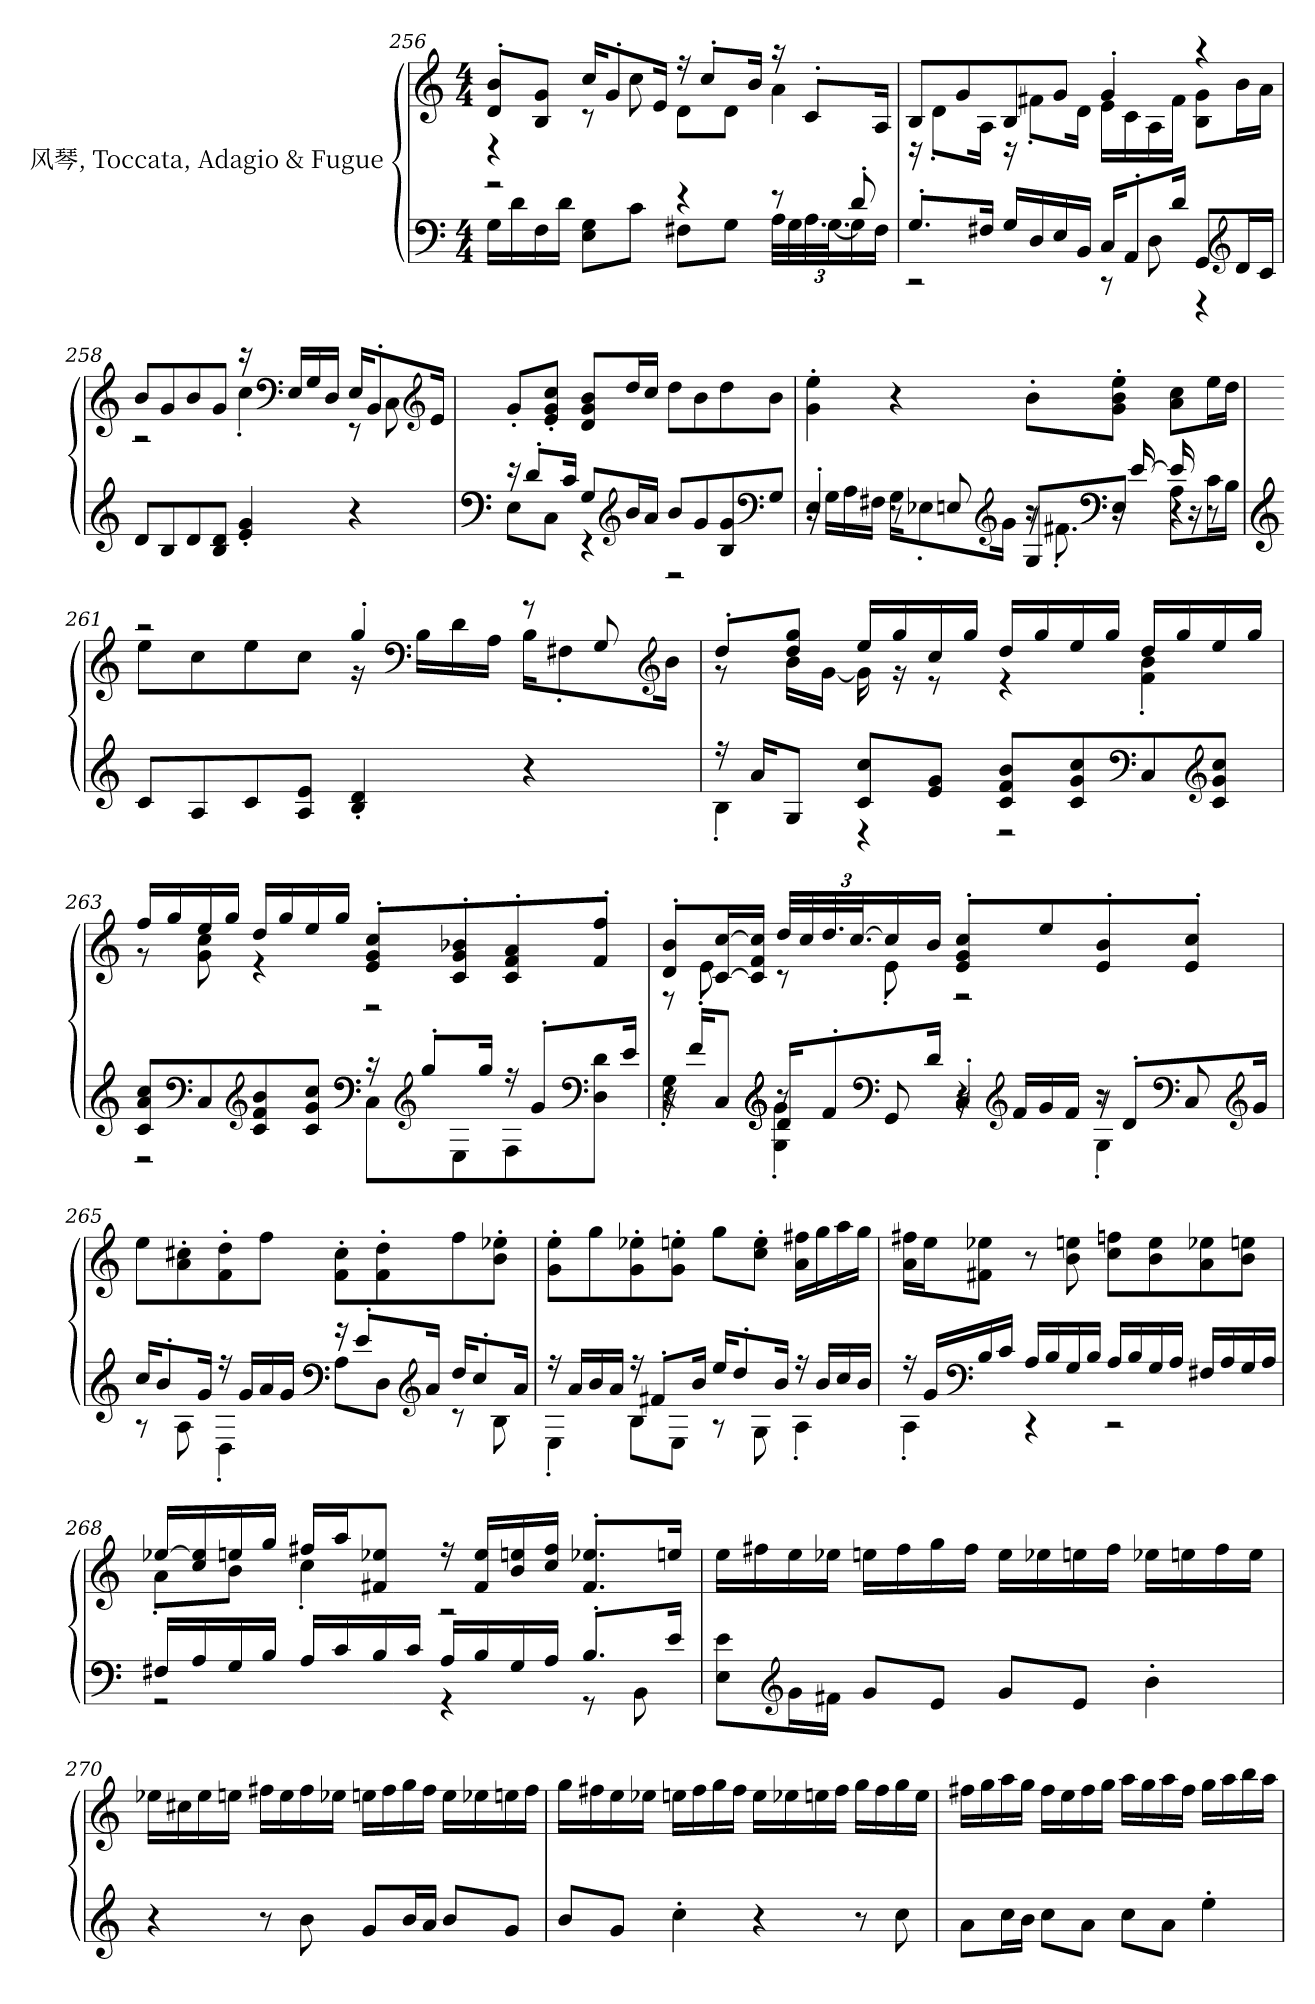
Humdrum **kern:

**kern	**kern
*part1	*part1
*staff2	*staff1
*I"风琴, Toccata, Adagio &amp; Fugue	*
!!LO:PB:g=z
*clefF4	*clefG2
*k[]	*k[]
*M4/4	*M4/4
=256	=256
*^	*^
2r	16G\LL	8d/' 8b/'L	4r
.	16d\	.	.
.	16F\	8B/ 8g/J	.
.	16d\JJ	.	.
.	8E\ 8G\L	16cc/KL	8r
.	.	8g'/	.
.	8c\J	.	8cc\
.	.	16e/Jk	.
4r	8F#X\L	16r	8d\L
.	.	8cc'/L	.
.	8G\J	.	8d\J
.	.	16b/Jk	.
8r	32A\LLL	16r	4a\
.	32G\	.	.
*	*Xbrackettup	*	*
.	48.A\	8c'/L	.
.	[48.G\J	.	.
8d'/	16G\]	.	.
.	16F#\JJ	16A/Jk	.
=257	=257	=257	=257
8.G'/L	2r	8B/L	16r
.	.	.	8d'\L
.	.	8g/	.
16F#X/Jk	.	.	16A\Jk
16G/LL	.	8B/	16r
16D/	.	.	8f#X'\L
16E/	.	8g/J	.
16BB/JJ	.	.	16d\Jk
16C/KL	8r	4g'/	16e\LL
8AA'/	.	.	16c\
.	8D\	.	16A\
16d/Jk	.	.	16f#\JJ
8GG/L	4r	4r	8B\ 8g\L
*clefG2	*	*	*
16d/L	.	.	16b\L
16c/JJ	.	.	16a\JJ
*v	*v	*	*
!!LO:LB:g=z	!!
=258	=258	=258
8d/L	8b/L	2r
8B/	8g/	.
8d/	8b/	.
8B/ 8d/J	8g/J	.
4e/' 4g/'	16r	4cc'\
*	*clefF4	*
.	16E/LL	.
.	16G/	.
.	16D/JJ	.
4r	16E/KL	8r
.	8BB'/	.
.	.	8C\
*	*clefG2	*
.	16e/Jk	.
*	*v	*v
=259	=259
*clefF4	*
*^	*
16r	8E\L	8g'/L
8d'/L	.	.
.	8C\J	8e/' 8g/' 8cc/'J
16c/Jk	.	.
8G/L	4r	8d/ 8g/ 8b/L
*clefG2	*	*
16b/L	.	16dd/L
16a/JJ	.	16cc/JJ
8b/L	2r	8dd\L
8g/	.	8b\
8B/ 8g/	.	8dd\
*clefF4	*	*
8G/J	.	8b\J
!!LO:LB:g=z
=260	=260	=260
*	*^	*
2r	16r	4E'/	4g\' 4ee\'
.	16G\LL	.	.
.	16A\	.	.
.	16F#X\JJ	.	.
.	16G\KL	8r	4r
.	8E-X'\	.	.
.	.	8En/	.
*clefG2	*	*	*
.	16g\Jk	.	.
8r	16r	8G/L	8b'\L
.	8.f#X'\	.	.
*clefF4	*	*	*
16r	.	8E/J	8g\' 8b\' 8ee\'J
[16e/	.	.	.
16e/]	8A\L	4r	8a\ 8cc\L
16r	.	.	.
8r	16c\L	.	16ee\L
.	16B\JJ	.	16dd\JJ
*v	*v	*v	*
=261	=261
*clefG2	*
*	*^
8c/L	2r	8ee\L
8A/	.	8cc\
8c/	.	8ee\
8A/ 8e/J	.	8cc\J
4B/' 4d/'	4gg'/	16r
*	*clefF4	*
.	.	16B\LL
.	.	16d\
.	.	16A\JJ
4r	8r	16B\KL
.	.	8F#X'\
.	8G/	.
*	*clefG2	*
.	.	16b\Jk
!!LO:LB:g=z	!!
=262	=262	=262
*^	*	*
16r	4B'\	8dd'/L	8r
16a/KL	.	.	.
8G/J	.	8dd/ 8gg/J	16b\LL
.	.	.	[16g\JJ
8c/ 8cc/L	4r	16ee/LL	16g\]
.	.	16gg/	16r
8e/ 8g/J	.	16cc/	8r
.	.	16gg/JJ	.
8c/ 8f/ 8b/L	2r	16dd/LL	4r
.	.	16gg/	.
8c/ 8g/ 8cc/	.	16ee/	.
.	.	16gg/JJ	.
*clefF4	*	*	*
8C/	.	16dd/LL	4f\' 4b\'
.	.	16gg/	.
*clefG2	*	*	*
8c/ 8g/ 8cc/J	.	16ee/	.
.	.	16gg/JJ	.
=263	=263	=263	=263
8c/ 8a/ 8cc/L	2r	16ff/LL	8r
.	.	16gg/	.
*clefF4	*	*	*
8C/	.	16ee/	8g\ 8cc\
.	.	16gg/JJ	.
*clefG2	*	*	*
8c/ 8f/ 8b/	.	16dd/LL	4r
.	.	16gg/	.
8c/ 8g/ 8cc/J	.	16ee/	.
.	.	16gg/JJ	.
*clefF4	*	*	*
16r	8C\L	8e/' 8g/' 8cc/'L	2r
*clefG2	*	*	*
8gg'/L	.	.	.
.	8E\	8c/' 8g/' 8b-X/'	.
16gg/Jk	.	.	.
16r	8F\	8c/' 8f/' 8a/'	.
8g'/L	.	.	.
*clefF4	*	*	*
.	8D\ 8d\J	8f/' 8ff/'J	.
16e/Jk	.	.	.
!!LO:LB:g=z	!!
=264	=264	=264	=264
*	*^	*	*
16r	4G'\	4r	8d/' 8b/'L	8r
16f/KL	.	.	.	.
8C/J	.	.	[16c/ [16cc/L	8e'\
.	.	.	16c/] 16f/ 16cc/]JJ	.
*clefG2	*	*	*	*
16d/KL	4G\' 4g\'	8r	32dd/LLL	8r
.	.	.	32cc/	.
*	*	*	*Xbrackettup	*
8f'/	.	.	48.dd/	.
.	.	.	[48.cc/J	.
*clefF4	*	*	*	*
.	.	8GG/	16cc/]	8e'\
16d/Jk	.	.	16b/JJ	.
16r	4r	4C'/	8e/' 8g/' 8cc/'L	2r
*clefG2	*	*	*	*
16f/LL	.	.	.	.
16g/	.	.	8ee/	.
16f/JJ	.	.	.	.
16r	4G'\	8r	8e/' 8b/'	.
8d'/L	.	.	.	.
*clefF4	*	*	*	*
.	.	8C/	8e/' 8cc/'J	.
*clefG2	*	*	*	*
16g/Jk	.	.	.	.
*	*v	*v	*	*
*	*	*v	*v
=265	=265	=265
16cc/KL	8r	8ee\L
8b'/	.	.
.	8A\	8a\' 8cc#X\'
16g/Jk	.	.
16r	4D'\	8f\' 8dd\'
16g/LL	.	.
16a/	.	8ff\J
16g/JJ	.	.
*clefF4	*	*
16r	8A\L	8f\' 8cc#\'L
8e'/L	.	.
.	8D\J	8f\' 8dd\'
*clefG2	*	*
16a/Jk	.	.
16dd/KL	8r	8ff\
8cc'/	.	.
.	8B\	8b\' 8ee-X\'J
16a/Jk	.	.
!!LO:LB:g=z
=266	=266	=266
16r	4E'\	8g\' 8ee\'L
16a/LL	.	.
16b/	.	8gg\
16a/JJ	.	.
16r	8B\L	8g\' 8ee-X\'
8f#X'/L	.	.
.	8E\J	8g\' 8een\'J
16b/Jk	.	.
16ee/KL	8r	8gg\L
8dd'/	.	.
.	8G\	8cc\' 8ee\'J
16b/Jk	.	.
16r	4A'\	16a\ 16ff#X\LL
16b/LL	.	16gg\
16cc/	.	16aa\
16b/JJ	.	16gg\JJ
=267	=267	=267
16r	4A'\	16a\ 16ff#X\LL
16g/LL	.	16ee\J
*clefF4	*	*
16B/	.	8f#X\ 8ee-X\J
16c/JJ	.	.
16A/LL	4r	8r
16B/	.	.
16G/	.	8b\ 8een\
16B/JJ	.	.
16A/LL	2r	8cc\ 8ffn\L
16B/	.	.
16G/	.	8b\ 8ee\
16A/JJ	.	.
16F#X/LL	.	8a\ 8ee-X\
16A/	.	.
16G/	.	8b\ 8een\J
16A/JJ	.	.
!!LO:PB:g=z
=268	=268	=268
*	*	*^
16F#X/LL	2r	[16ee-X/LL	8a'\L
16A/	.	16cc/ 16ee-/]	.
16G/	.	16een/	8b\J
16B/JJ	.	16gg/JJ	.
16A/LL	.	16ff#X/LL	4cc'\
16c/	.	16aa/J	.
16B/	.	8f#X/ 8ee-X/J	.
16c/JJ	.	.	.
16A/LL	4r	16r	2r
16B/	.	16f#/ 16ee-/LL	.
16G/	.	16b/ 16een/	.
16A/JJ	.	16cc/ 16ff#/JJ	.
8.B'/L	8r	8.f#/' 8.ee-X/'L	.
.	8BB\	.	.
16e/Jk	.	16een/Jk	.
*v	*v	*	*
*	*v	*v
=269	=269
8E\ 8e\L	16ee\LL
.	16ff#X\
*clefG2	*
16g\L	16ee\
16f#X\JJ	16ee-X\JJ
8g/L	16een\LL
.	16ff#\
8e/J	16gg\
.	16ff#\JJ
8g/L	16ee\LL
.	16ee-X\
8e/J	16een\
.	16ff#\JJ
4b'\	16ee-X\LL
.	16een\
.	16ff#\
.	16ee\JJ
!!LO:LB:g=z
=270	=270
4r	16ee-X\LL
.	16cc#X\
.	16ee-\
.	16een\JJ
8r	16ff#X\LL
.	16ee\
8b\	16ff#\
.	16ee-X\JJ
8g/L	16een\LL
.	16ff#\
16b/L	16gg\
16a/JJ	16ff#\JJ
8b/L	16ee\LL
.	16ee-X\
8g/J	16een\
.	16ff#\JJ
=271	=271
8b/L	16gg\LL
.	16ff#X\
8g/J	16ee\
.	16ee-X\JJ
4cc'\	16een\LL
.	16ff#\
.	16gg\
.	16ff#\JJ
4r	16ee\LL
.	16ee-X\
.	16een\
.	16ff#\JJ
8r	16gg\LL
.	16ff#\
8cc\	16gg\
.	16ee\JJ
!!LO:LB:g=z
=272	=272
8a\L	16ff#X\LL
.	16gg\
16cc\L	16aa\
16b\JJ	16gg\JJ
8cc\L	16ff#\LL
.	16ee\
8a\J	16ff#\
.	16gg\JJ
8cc\L	16aa\LL
.	16gg\
8a\J	16aa\
.	16ff#\JJ
4ee'\	16gg\LL
.	16aa\
.	16bb\
.	16aa\JJ
=	=
*-	*-
